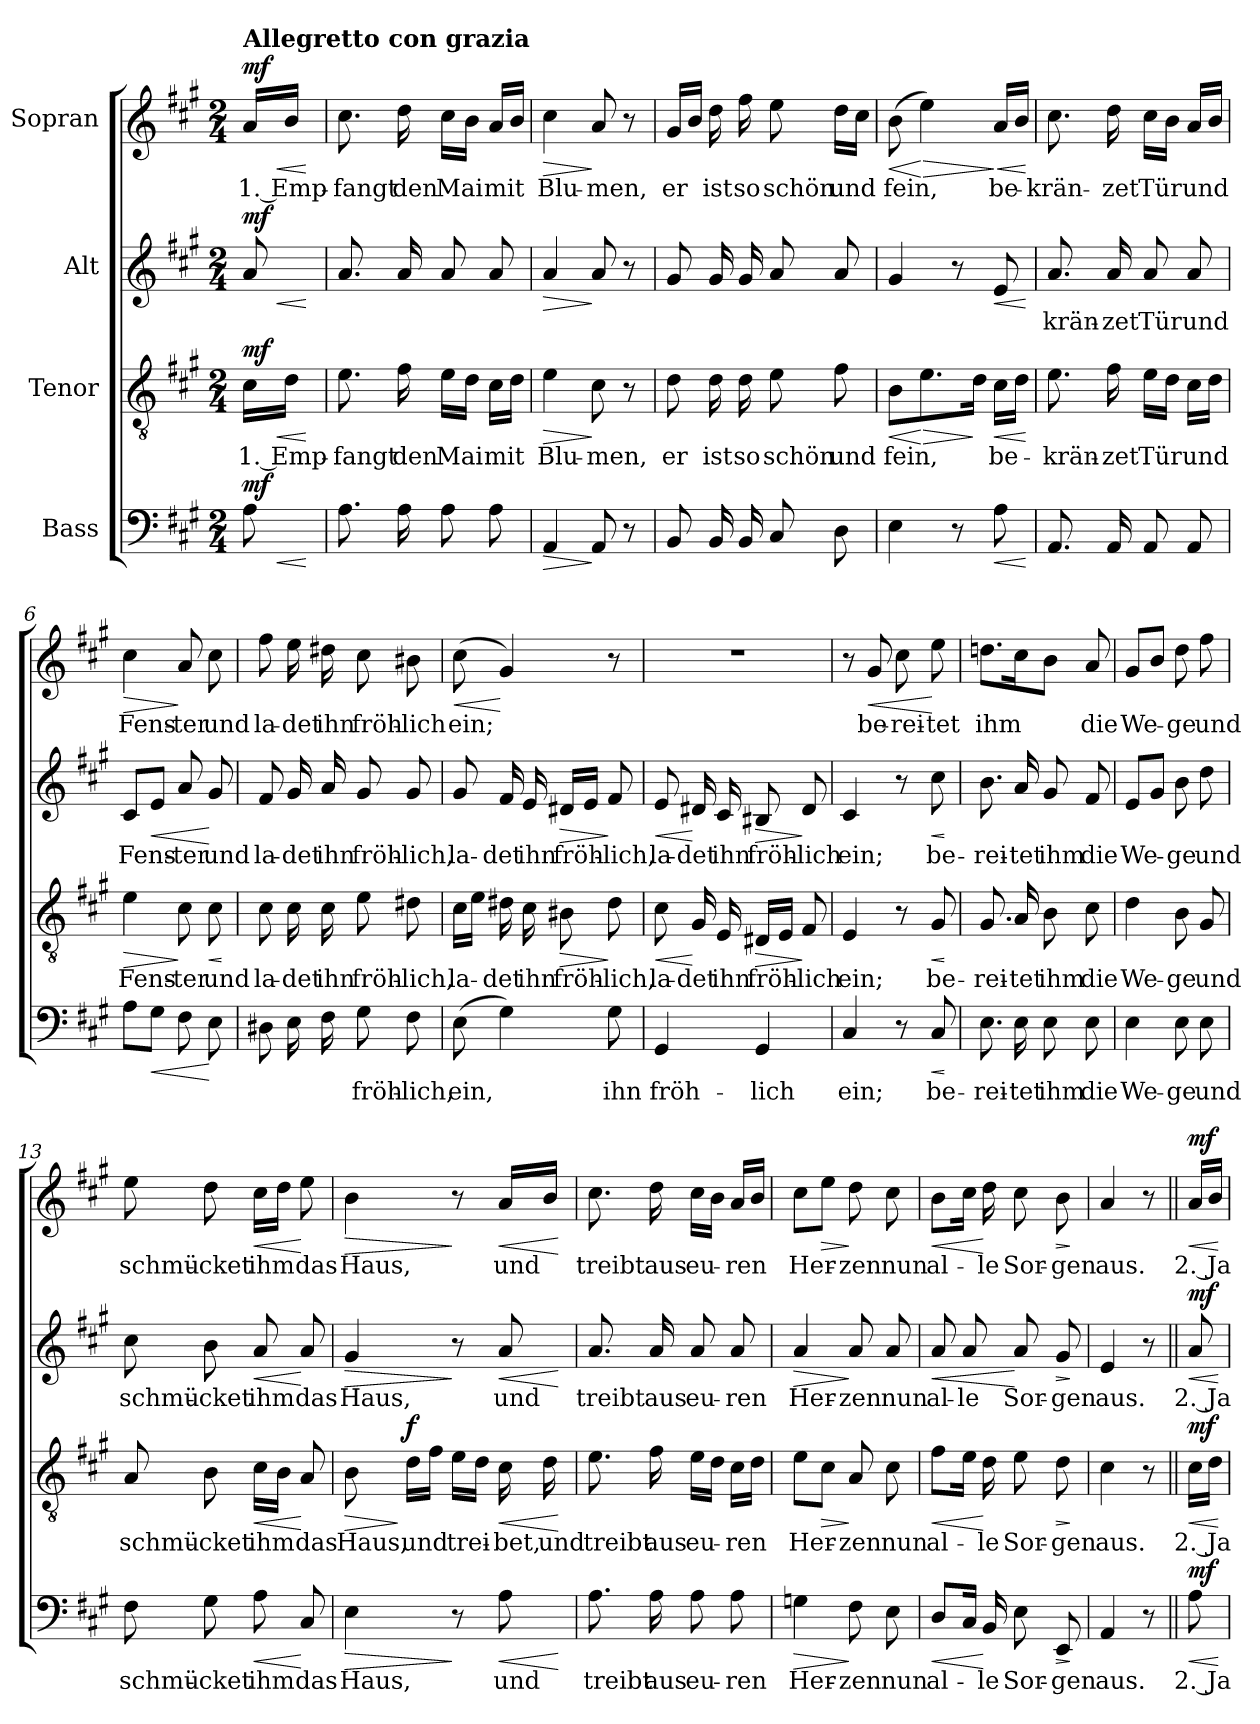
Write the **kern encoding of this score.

**kern	**text	**dynam	**kern	**text	**dynam	**kern	**text	**dynam	**kern	**text	**dynam
*part4	*part4	*part4	*part3	*part3	*part3	*part2	*part2	*part2	*part1	*part1	*part1
*staff4	*staff4	*staff4	*staff3	*staff3	*staff3	*staff2	*staff2	*staff2	*staff1	*staff1	*staff1
*I"Bass	*	*	*I"Tenor	*	*	*I"Alt	*	*	*I"Sopran	*	*
*clefF4	*	*	*clefGv2	*	*	*clefG2	*	*	*clefG2	*	*
*k[f#c#g#]	*	*	*k[f#c#g#]	*	*	*k[f#c#g#]	*	*	*k[f#c#g#]	*	*
*M2/4	*	*	*M2/4	*	*	*M2/4	*	*	*M2/4	*	*
=	=	=	=	=	=	=	=	=	=	=	=
!	!	!	!	!	!	!	!	!	!LO:TX:a:B:t=Allegretto con grazia	!	!
!	!	!LO:HP:b	!	!LO:LY:b	!LO:HP:b	!	!	!LO:HP:b	!	!LO:LY:b	!LO:HP:b
!	!	!LO:DY:n=1:a	!	!	!LO:DY:n=1:a	!	!	!LO:DY:n=1:a	!	!	!LO:DY:n=1:a
8A\	.	< mf	16c#\LL	1. Emp-	< mf	8a/	.	< mf	16a/LL	1. Emp-	< mf
.	.	.	16d\JJ	.	.	.	.	.	16b/JJ	.	.
.	.	[	.	.	[	.	.	[	.	.	[
=1	=1	=1	=1	=1	=1	=1	=1	=1	=1	=1	=1
!	!	!	!	!LO:LY:b	!	!	!	!	!	!LO:LY:b	!
8.A\	.	.	8.e\	-fangt	.	8.a/	.	.	8.cc#\	-fangt	.
!	!	!	!	!LO:LY:b	!	!	!	!	!	!LO:LY:b	!
16A\	.	.	16f#\	den	.	16a/	.	.	16dd\	den	.
!	!	!	!	!LO:LY:b	!	!	!	!	!	!LO:LY:b	!
8A\	.	.	16e\LL	Mai	.	8a/	.	.	16cc#\LL	Mai	.
.	.	.	16d\JJ	.	.	.	.	.	16b\JJ	.	.
!	!	!	!	!LO:LY:b	!	!	!	!	!	!LO:LY:b	!
8A\	.	.	16c#\LL	mit	.	8a/	.	.	16a/LL	mit	.
.	.	.	16d\JJ	.	.	.	.	.	16b/JJ	.	.
=2	=2	=2	=2	=2	=2	=2	=2	=2	=2	=2	=2
!	!	!LO:HP:b	!	!LO:LY:b	!LO:HP:b	!	!	!LO:HP:b	!	!LO:LY:b	!LO:HP:b
4AA/	.	>	4e\	Blu-	>	4a/	.	>	4cc#\	Blu-	>
!	!	!	!	!LO:LY:b	!	!	!	!	!	!LO:LY:b	!
8AA/	.	]	8c#\	-men,	]	8a/	.	]	8a/	-men,	]
8r	.	.	8r	.	.	8r	.	.	8r	.	.
=3	=3	=3	=3	=3	=3	=3	=3	=3	=3	=3	=3
!	!	!	!	!LO:LY:b	!	!	!	!	!	!LO:LY:b	!
8BB/	.	.	8d\	er	.	8g#/	.	.	16g#/LL	er	.
.	.	.	.	.	.	.	.	.	16b/JJ	.	.
!	!	!	!	!LO:LY:b	!	!	!	!	!	!LO:LY:b	!
16BB/	.	.	16d\	ist	.	16g#/	.	.	16dd\	ist	.
!	!	!	!	!LO:LY:b	!	!	!	!	!	!LO:LY:b	!
16BB/	.	.	16d\	so	.	16g#/	.	.	16ff#\	so	.
!	!	!	!	!LO:LY:b	!	!	!	!	!	!LO:LY:b	!
8C#/	.	.	8e\	schön	.	8a/	.	.	8ee\	schön	.
!	!	!	!	!LO:LY:b	!	!	!	!	!	!LO:LY:b	!
8D\	.	.	8f#\	und	.	8a/	.	.	16dd\LL	und	.
.	.	.	.	.	.	.	.	.	16cc#\JJ	.	.
=4	=4	=4	=4	=4	=4	=4	=4	=4	=4	=4	=4
!	!	!	!	!LO:LY:b	!LO:HP:b	!	!	!	!	!LO:LY:b	!LO:HP:b
4E\	.	.	8B\L	fein,	<	4g#/	.	.	(8b\	fein,	<
!	!	!	!	!	!LO:HP:n=1:b	!	!	!	!	!	!LO:HP:n=1:b
.	.	.	8.e\	.	[ >	.	.	.	4ee\)	.	[ >
8r	.	.	.	.	.	8r	.	.	.	.	.
.	.	.	16d\Jk	.	]	.	.	.	.	.	.
!	!	!LO:HP:b	!	!LO:LY:b	!LO:HP:b	!	!	!LO:HP:b	!	!LO:LY:b	!LO:HP:n=1:b
8A\	.	<	16c#\LL	be-	<	8e/	.	<	16a/LL	be-	] <
.	.	.	16d\JJ	.	.	.	.	.	16b/JJ	.	.
.	.	[	.	.	[	.	.	[	.	.	[
!!LO:LB:g=z
=5	=5	=5	=5	=5	=5	=5	=5	=5	=5	=5	=5
!	!	!	!	!LO:LY:b	!	!	!LO:LY:b	!	!	!LO:LY:b	!
8.AA/	.	.	8.e\	-krän-	.	8.a/	-krän-	.	8.cc#\	-krän-	.
!	!	!	!	!LO:LY:b	!	!	!LO:LY:b	!	!	!LO:LY:b	!
16AA/	.	.	16f#\	-zet	.	16a/	-zet	.	16dd\	-zet	.
!	!	!	!	!LO:LY:b	!	!	!LO:LY:b	!	!	!LO:LY:b	!
8AA/	.	.	16e\LL	Tür	.	8a/	Tür	.	16cc#\LL	Tür	.
.	.	.	16d\JJ	.	.	.	.	.	16b\JJ	.	.
!	!	!	!	!LO:LY:b	!	!	!LO:LY:b	!	!	!LO:LY:b	!
8AA/	.	.	16c#\LL	und	.	8a/	und	.	16a/LL	und	.
.	.	.	16d\JJ	.	.	.	.	.	16b/JJ	.	.
=6	=6	=6	=6	=6	=6	=6	=6	=6	=6	=6	=6
!	!	!	!	!LO:LY:b	!LO:HP:b	!	!LO:LY:b	!	!	!LO:LY:b	!LO:HP:b
8A\L	.	.	4e\	Fens-	>	8c#/L	Fens-	.	4cc#\	Fens-	>
!	!	!LO:HP:b	!	!	!	!	!	!LO:HP:b	!	!	!
8G#\J	.	<	.	.	.	8e/J	.	<	.	.	.
!	!	!	!	!LO:LY:b	!	!	!LO:LY:b	!	!	!LO:LY:b	!
8F#\	.	.	8c#\	-ter	]	8a/	-ter	.	8a/	-ter	]
!	!	!	!	!LO:LY:b	!LO:HP:b	!	!LO:LY:b	!	!	!LO:LY:b	!
8E\	.	[	8c#\	und	<	8g#/	und	[	8cc#\	und	.
.	.	.	.	.	[	.	.	.	.	.	.
=7	=7	=7	=7	=7	=7	=7	=7	=7	=7	=7	=7
!	!	!	!	!LO:LY:b	!	!	!LO:LY:b	!	!	!LO:LY:b	!
8D#X\	.	.	8c#\	la-	.	8f#/	la-	.	8ff#\	la-	.
!	!	!	!	!LO:LY:b	!	!	!LO:LY:b	!	!	!LO:LY:b	!
16E\	.	.	16c#\	-det	.	16g#/	-det	.	16ee\	-det	.
!	!	!	!	!LO:LY:b	!	!	!LO:LY:b	!	!	!LO:LY:b	!
16F#\	.	.	16c#\	ihn	.	16a/	ihn	.	16dd#X\	ihn	.
!	!LO:LY:b	!	!	!LO:LY:b	!	!	!LO:LY:b	!	!	!LO:LY:b	!
8G#\	fröh-	.	8e\	fröh-	.	8g#/	fröh-	.	8cc#\	fröh-	.
!	!LO:LY:b	!	!	!LO:LY:b	!	!	!LO:LY:b	!	!	!LO:LY:b	!
8F#\	-lich,	.	8d#X\	-lich,	.	8g#/	-lich,	.	8b#X\	-lich	.
=8	=8	=8	=8	=8	=8	=8	=8	=8	=8	=8	=8
!	!LO:LY:b	!	!	!LO:LY:b	!	!	!LO:LY:b	!	!	!LO:LY:b	!LO:HP:b
(8E\	ein,	.	16c#\LL	la-	.	8g#/	la-	.	(8cc#\	ein;	<
.	.	.	16e\JJ	.	.	.	.	.	.	.	.
!	!	!	!	!LO:LY:b	!	!	!LO:LY:b	!	!	!	!
4G#\)	.	.	16d#X\	-det	.	16f#/	-det	.	4g#/)	.	[
!	!	!	!	!LO:LY:b	!	!	!LO:LY:b	!	!	!	!
.	.	.	16c#\	ihn	.	16e/	ihn	.	.	.	.
!	!	!	!	!LO:LY:b	!LO:HP:b	!	!LO:LY:b	!LO:HP:b	!	!	!
.	.	.	8B#X\	fröh-	>	16d#X/LL	fröh-	>	.	.	.
.	.	.	.	.	.	16e/JJ	.	.	.	.	.
!	!LO:LY:b	!	!	!LO:LY:b	!	!	!LO:LY:b	!	!	!	!
8G#\	ihn	.	8d#\	-lich,	]	8f#/	-lich,	]	8r	.	.
!!LO:LB:g=z
=9	=9	=9	=9	=9	=9	=9	=9	=9	=9	=9	=9
!	!LO:LY:b	!	!	!LO:LY:b	!LO:HP:b	!	!LO:LY:b	!LO:HP:b	!	!	!
4GG#/	fröh-	.	8c#\	la-	<	8e/	la-	<	2r	.	.
!	!	!	!	!LO:LY:b	!	!	!LO:LY:b	!	!	!	!
.	.	.	16G#/	-det	[	16d#X/	-det	[	.	.	.
!	!	!	!	!LO:LY:b	!	!	!LO:LY:b	!	!	!	!
.	.	.	16E/	ihn	.	16c#/	ihn	.	.	.	.
!	!LO:LY:b	!	!	!LO:LY:b	!LO:HP:b	!	!LO:LY:b	!LO:HP:b	!	!	!
4GG#/	-lich	.	16D#X/LL	fröh-	>	8B#X/	fröh-	>	.	.	.
.	.	.	16E/JJ	.	.	.	.	.	.	.	.
!	!	!	!	!LO:LY:b	!	!	!LO:LY:b	!	!	!	!
.	.	.	8F#/	-lich	]	8d#/	-lich	]	.	.	.
=10	=10	=10	=10	=10	=10	=10	=10	=10	=10	=10	=10
!	!LO:LY:b	!	!	!LO:LY:b	!	!	!LO:LY:b	!	!	!	!
4C#/	ein;	.	4E/	ein;	.	4c#/	ein;	.	8r	.	.
!	!	!	!	!	!	!	!	!	!	!LO:LY:b	!LO:HP:b
.	.	.	.	.	.	.	.	.	8g#/	be-	<
!	!	!	!	!	!	!	!	!	!	!LO:LY:b	!
8r	.	.	8r	.	.	8r	.	.	8cc#\	-rei-	.
!	!LO:LY:b	!LO:HP:b	!	!LO:LY:b	!LO:HP:b	!	!LO:LY:b	!LO:HP:b	!	!LO:LY:b	!
8C#/	be-	<	8G#/	be-	<	8cc#\	be-	<	8ee\	-tet	[
.	.	[	.	.	[	.	.	[	.	.	.
=11	=11	=11	=11	=11	=11	=11	=11	=11	=11	=11	=11
!	!LO:LY:b	!	!	!LO:LY:b	!	!	!LO:LY:b	!	!	!LO:LY:b	!
8.E\	-rei-	.	8.G#/	-rei-	.	8.b\	-rei-	.	8.ddn\L	ihm	.
!	!LO:LY:b	!	!	!LO:LY:b	!	!	!LO:LY:b	!	!	!	!
16E\	-tet	.	16A/	-tet	.	16a/	-tet	.	16cc#\K	.	.
!	!LO:LY:b	!	!	!LO:LY:b	!	!	!LO:LY:b	!	!	!	!
8E\	ihm	.	8B\	ihm	.	8g#/	ihm	.	8b\J	.	.
!	!LO:LY:b	!	!	!LO:LY:b	!	!	!LO:LY:b	!	!	!LO:LY:b	!
8E\	die	.	8c#\	die	.	8f#/	die	.	8a/	die	.
=12	=12	=12	=12	=12	=12	=12	=12	=12	=12	=12	=12
!	!LO:LY:b	!	!	!LO:LY:b	!	!	!LO:LY:b	!	!	!LO:LY:b	!
4E\	We-	.	4d\	We-	.	8e/L	We-	.	8g#/L	We-	.
.	.	.	.	.	.	8g#/J	.	.	8b/J	.	.
!	!LO:LY:b	!	!	!LO:LY:b	!	!	!LO:LY:b	!	!	!LO:LY:b	!
8E\	-ge	.	8B\	-ge	.	8b\	-ge	.	8dd\	-ge	.
!	!LO:LY:b	!	!	!LO:LY:b	!	!	!LO:LY:b	!	!	!LO:LY:b	!
8E\	und	.	8G#/	und	.	8dd\	und	.	8ff#\	und	.
=13	=13	=13	=13	=13	=13	=13	=13	=13	=13	=13	=13
!	!LO:LY:b	!	!	!LO:LY:b	!	!	!LO:LY:b	!	!	!LO:LY:b	!
8F#\	schmü-	.	8A/	schmü-	.	8cc#\	schmü-	.	8ee\	schmü-	.
!	!LO:LY:b	!	!	!LO:LY:b	!	!	!LO:LY:b	!	!	!LO:LY:b	!
8G#\	-cket	.	8B\	-cket	.	8b\	-cket	.	8dd\	-cket	.
!	!LO:LY:b	!LO:HP:b	!	!LO:LY:b	!LO:HP:b	!	!LO:LY:b	!LO:HP:b	!	!LO:LY:b	!LO:HP:b
8A\	ihm	<	16c#\LL	ihm	<	8a/	ihm	<	16cc#\LL	ihm	<
.	.	.	16B\JJ	.	.	.	.	.	16dd\JJ	.	.
!	!LO:LY:b	!	!	!LO:LY:b	!	!	!LO:LY:b	!	!	!LO:LY:b	!
8C#/	das	[	8A/	das	[	8a/	das	[	8ee\	das	[
!!LO:PB:g=z
=14	=14	=14	=14	=14	=14	=14	=14	=14	=14	=14	=14
!	!LO:LY:b	!LO:HP:b	!	!LO:LY:b	!LO:HP:b	!	!LO:LY:b	!LO:HP:b	!	!LO:LY:b	!LO:HP:b
4E\	Haus,	>	8B\	Haus,	>	4g#/	Haus,	>	4b\	Haus,	>
!	!	!	!	!LO:LY:b	!LO:DY:n=1:a	!	!	!	!	!	!
.	.	.	16d\LL	und	] f	.	.	.	.	.	.
.	.	.	16f#\JJ	.	.	.	.	.	.	.	.
!	!	!	!	!LO:LY:b	!	!	!	!	!	!	!
8r	.	]	16e\LL	trei-	.	8r	.	]	8r	.	]
.	.	.	16d\JJ	.	.	.	.	.	.	.	.
!	!LO:LY:b	!LO:HP:b	!	!LO:LY:b	!LO:HP:b	!	!LO:LY:b	!LO:HP:b	!	!LO:LY:b	!LO:HP:b
8A\	und	<	16c#\	-bet,	<	8a/	und	<	16a/LL	und	<
!	!	!	!	!LO:LY:b	!	!	!	!	!	!	!
.	.	.	16d\	und	.	.	.	.	16b/JJ	.	.
.	.	[	.	.	[	.	.	[	.	.	[
=15	=15	=15	=15	=15	=15	=15	=15	=15	=15	=15	=15
!	!LO:LY:b	!	!	!LO:LY:b	!	!	!LO:LY:b	!	!	!LO:LY:b	!
8.A\	treibt	.	8.e\	treibt	.	8.a/	treibt	.	8.cc#\	treibt	.
!	!LO:LY:b	!	!	!LO:LY:b	!	!	!LO:LY:b	!	!	!LO:LY:b	!
16A\	aus	.	16f#\	aus	.	16a/	aus	.	16dd\	aus	.
!	!LO:LY:b	!	!	!LO:LY:b	!	!	!LO:LY:b	!	!	!LO:LY:b	!
8A\	eu-	.	16e\LL	eu-	.	8a/	eu-	.	16cc#\LL	eu-	.
.	.	.	16d\JJ	.	.	.	.	.	16b\JJ	.	.
!	!LO:LY:b	!	!	!LO:LY:b	!	!	!LO:LY:b	!	!	!LO:LY:b	!
8A\	-ren	.	16c#\LL	-ren	.	8a/	-ren	.	16a/LL	-ren	.
.	.	.	16d\JJ	.	.	.	.	.	16b/JJ	.	.
=16	=16	=16	=16	=16	=16	=16	=16	=16	=16	=16	=16
!	!LO:LY:b	!LO:HP:b	!	!LO:LY:b	!	!	!LO:LY:b	!LO:HP:b	!	!LO:LY:b	!
4Gn\	Her-	>	8e\L	Her-	.	4a/	Her-	>	8cc#\L	Her-	.
!	!	!	!	!	!LO:HP:b	!	!	!	!	!	!LO:HP:b
.	.	.	8c#\J	.	>	.	.	.	8ee\J	.	>
!	!LO:LY:b	!	!	!LO:LY:b	!	!	!LO:LY:b	!	!	!LO:LY:b	!
8F#\	-zen	]	8A/	-zen	]	8a/	-zen	]	8dd\	-zen	]
!	!LO:LY:b	!	!	!LO:LY:b	!	!	!LO:LY:b	!	!	!LO:LY:b	!
8E\	nun	.	8c#\	nun	.	8a/	nun	.	8cc#\	nun	.
=17	=17	=17	=17	=17	=17	=17	=17	=17	=17	=17	=17
!	!LO:LY:b	!LO:HP:b	!	!LO:LY:b	!LO:HP:b	!	!LO:LY:b	!LO:HP:b	!	!LO:LY:b	!LO:HP:b
8D/L	al-	<	8f#\L	al-	<	8a/	al-	<	8b\L	al-	<
!	!	!	!	!	!	!	!LO:LY:b	!	!	!	!
16C#/Jk	.	.	16e\Jk	.	.	8a/	-le	.	16cc#\Jk	.	.
!	!LO:LY:b	!	!	!LO:LY:b	!	!	!	!	!	!LO:LY:b	!
16BB/	-le	[	16d\	-le	[	.	.	.	16dd\	-le	[
!	!LO:LY:b	!	!	!LO:LY:b	!	!	!LO:LY:b	!	!	!LO:LY:b	!
8E\	Sor-	.	8e\	Sor-	.	8a/	Sor-	[	8cc#\	Sor-	.
!	!LO:LY:b	!LO:HP:b	!	!LO:LY:b	!LO:HP:b	!	!LO:LY:b	!LO:HP:b	!	!LO:LY:b	!LO:HP:b
8EE/	-gen	>	8d\	-gen	>	8g#/	-gen	>	8b\	-gen	>
.	.	]	.	.	]	.	.	]	.	.	]
=18	=18	=18	=18	=18	=18	=18	=18	=18	=18	=18	=18
!	!LO:LY:b	!	!	!LO:LY:b	!	!	!LO:LY:b	!	!	!LO:LY:b	!
4AA/	aus.	.	4c#\	aus.	.	4e/	aus.	.	4a/	aus.	.
8r	.	.	8r	.	.	8r	.	.	8r	.	.
!!LO:LB:g=z
=18X1||	=18X1||	=18X1||	=18X1||	=18X1||	=18X1||	=18X1||	=18X1||	=18X1||	=18X1||	=18X1||	=18X1||
!	!LO:LY:b	!LO:HP:b	!	!LO:LY:b	!LO:HP:b	!	!LO:LY:b	!LO:HP:b	!	!LO:LY:b	!LO:HP:b
!	!	!LO:DY:n=1:a	!	!	!LO:DY:n=1:a	!	!	!LO:DY:n=1:a	!	!	!LO:DY:n=1:a
8A\	2. Ja	< mf	16c#\LL	2. Ja	< mf	8a/	2. Ja	< mf	16a/LL	2. Ja	< mf
.	.	.	16d\JJ	.	.	.	.	.	16b/JJ	.	.
.	.	[	.	.	[	.	.	[	.	.	[
=	=	=	=	=	=	=	=	=	=	=	=
*-	*-	*-	*-	*-	*-	*-	*-	*-	*-	*-	*-
